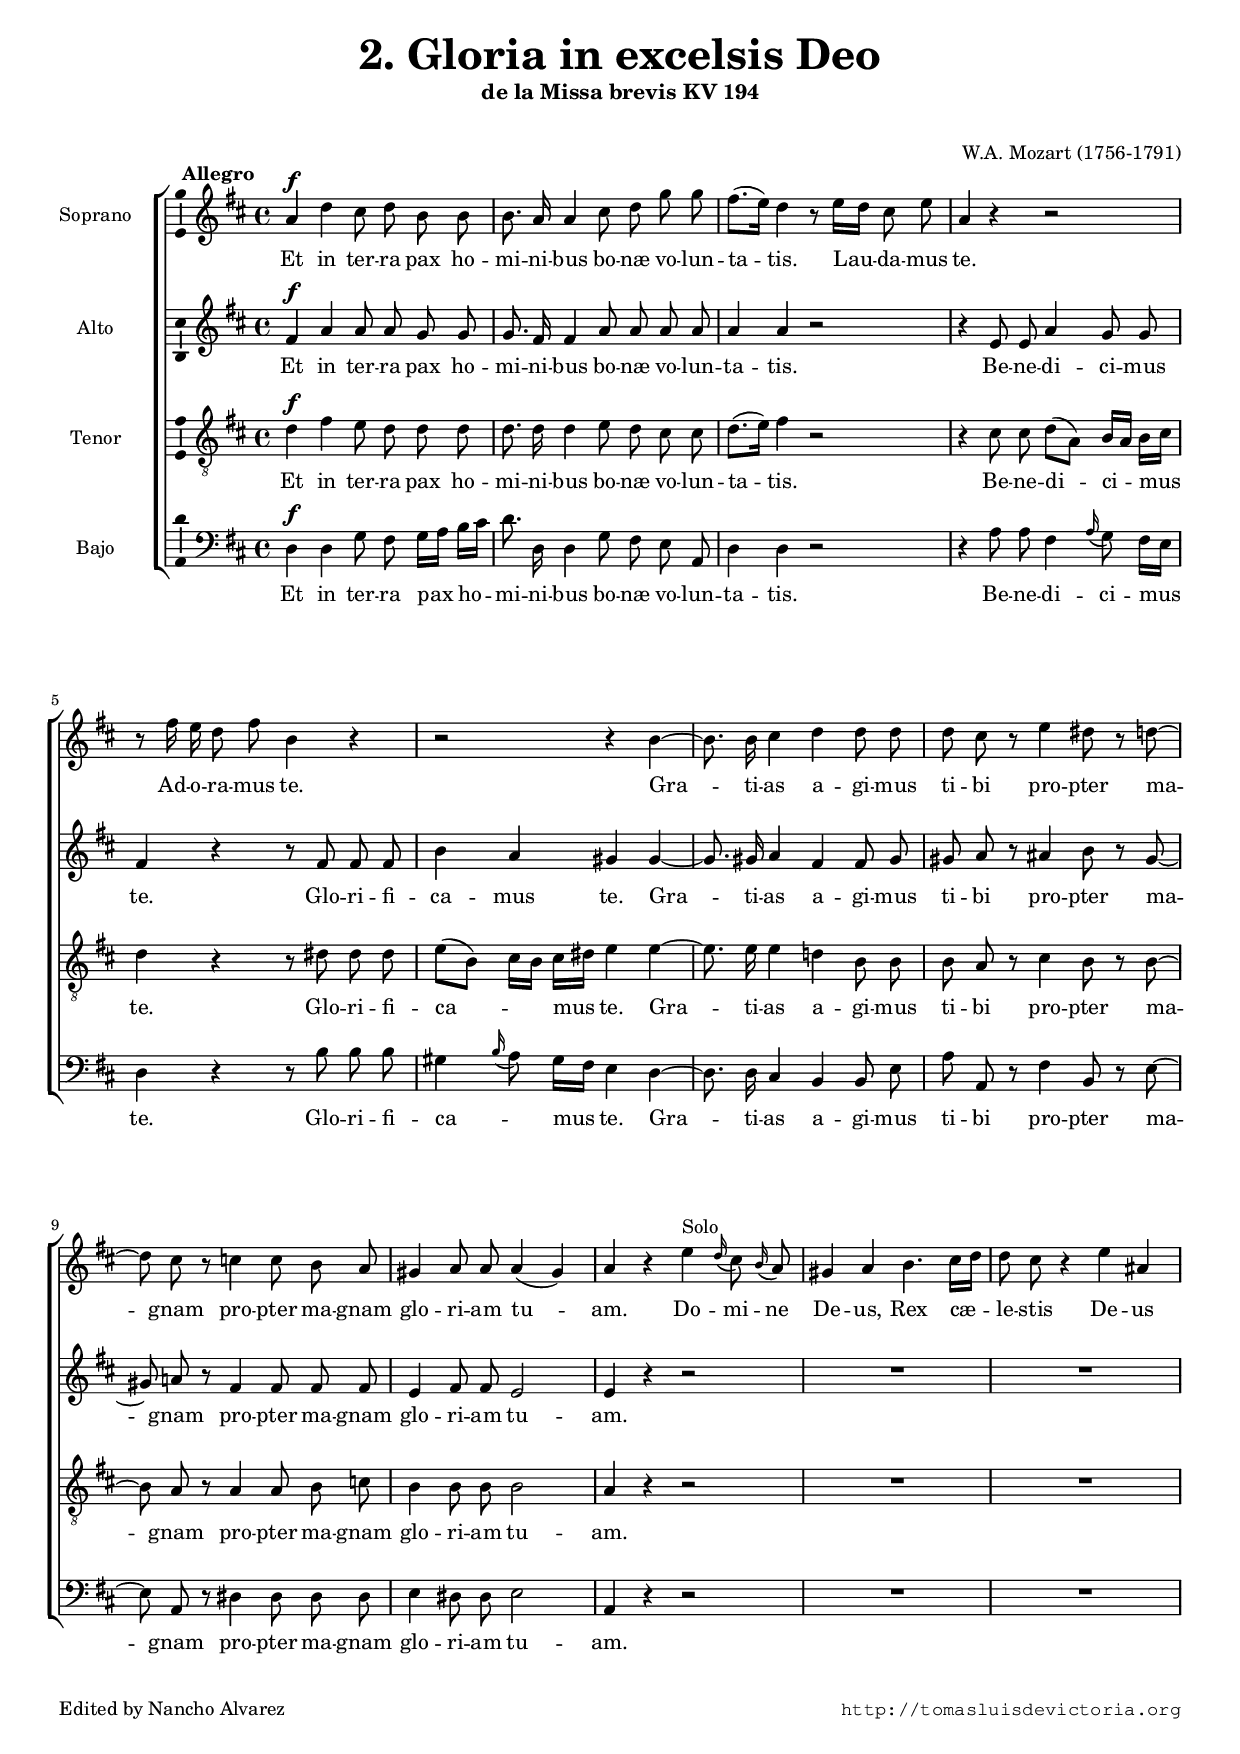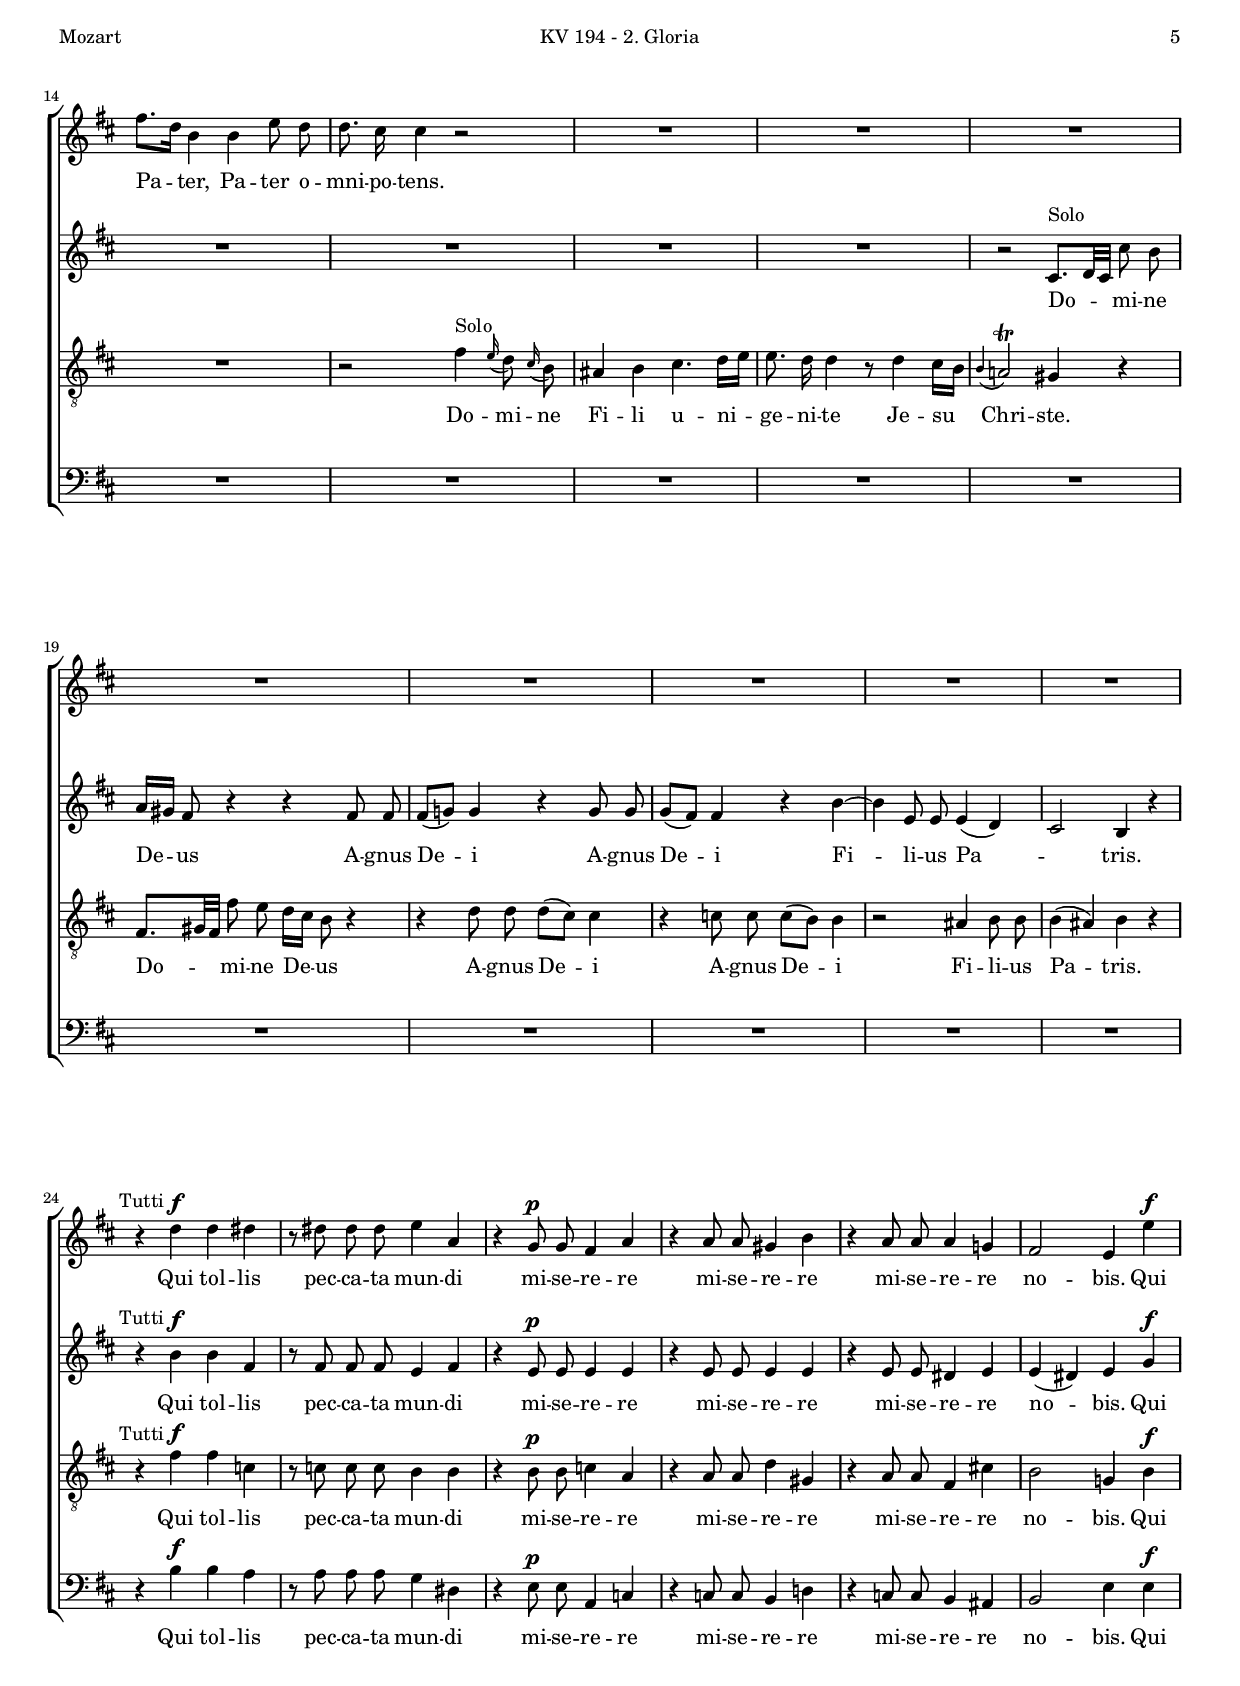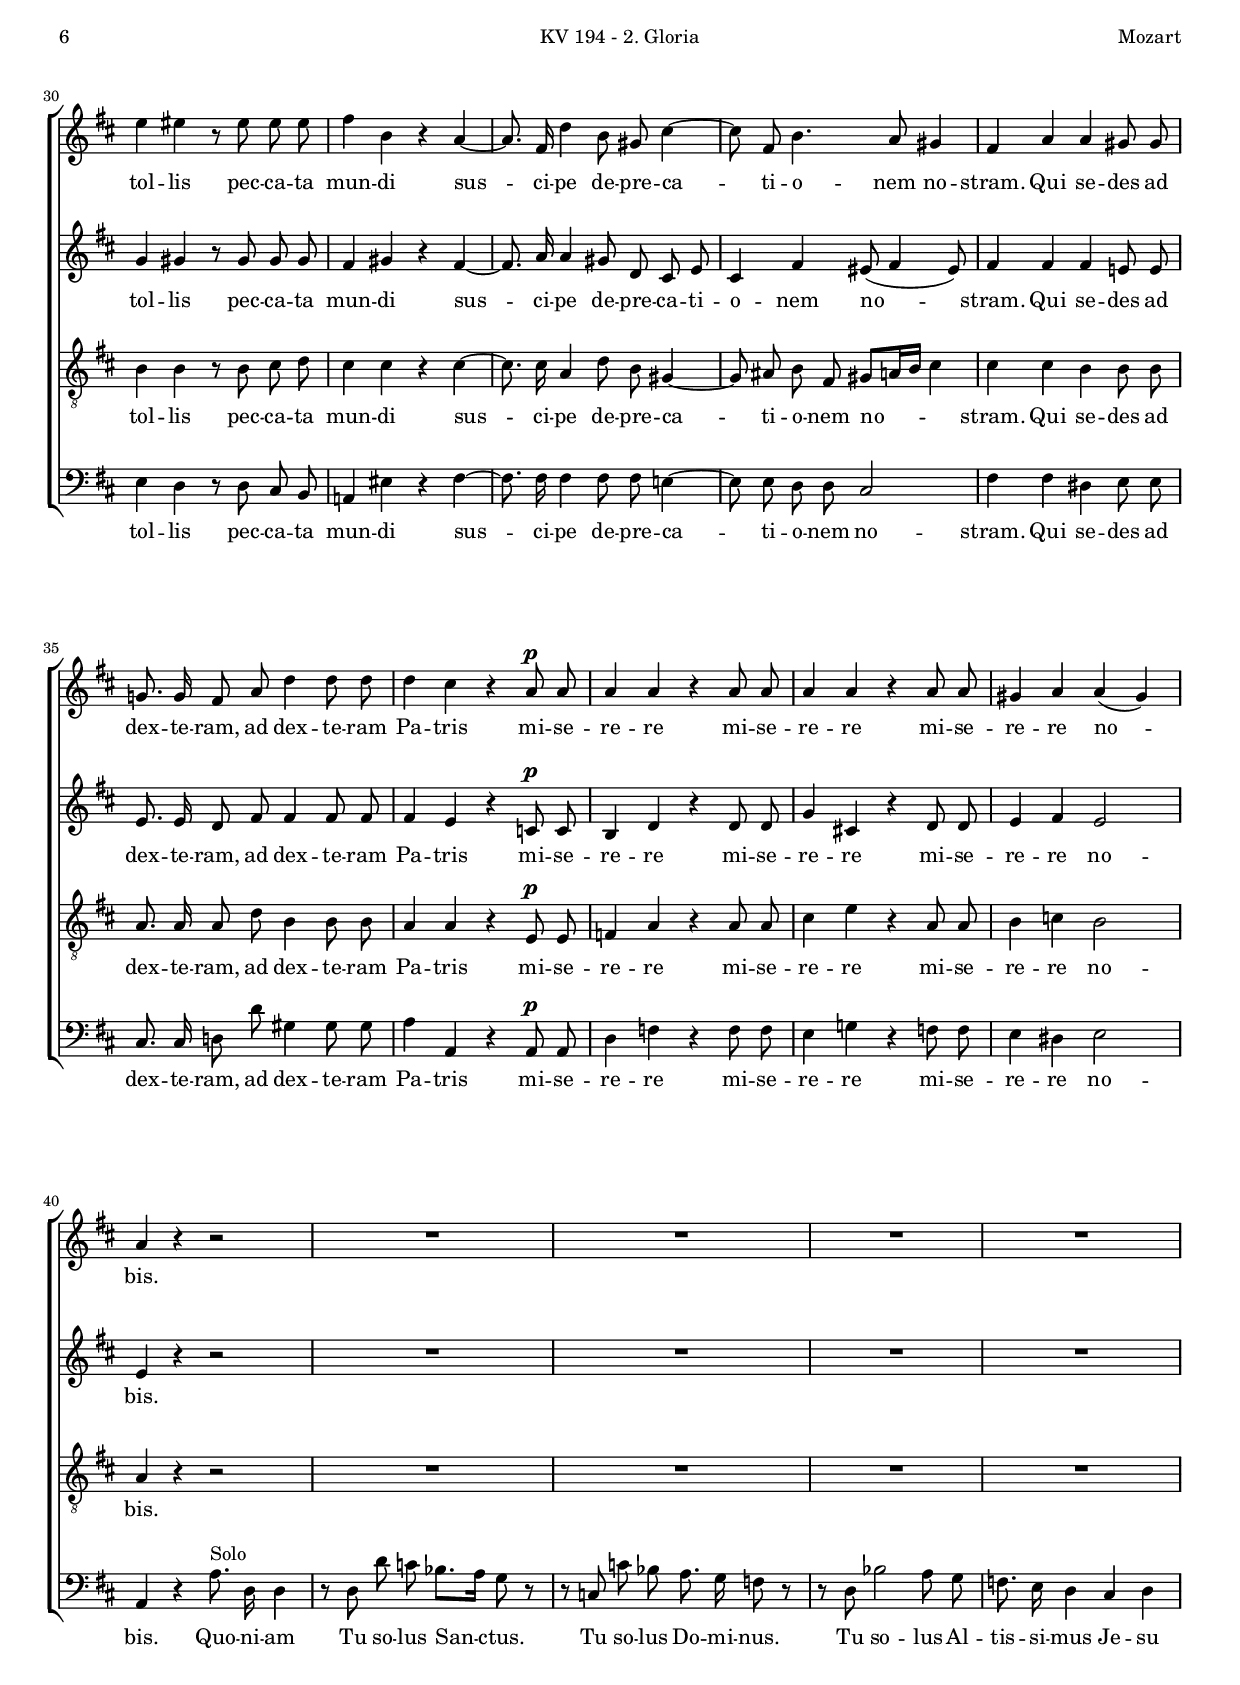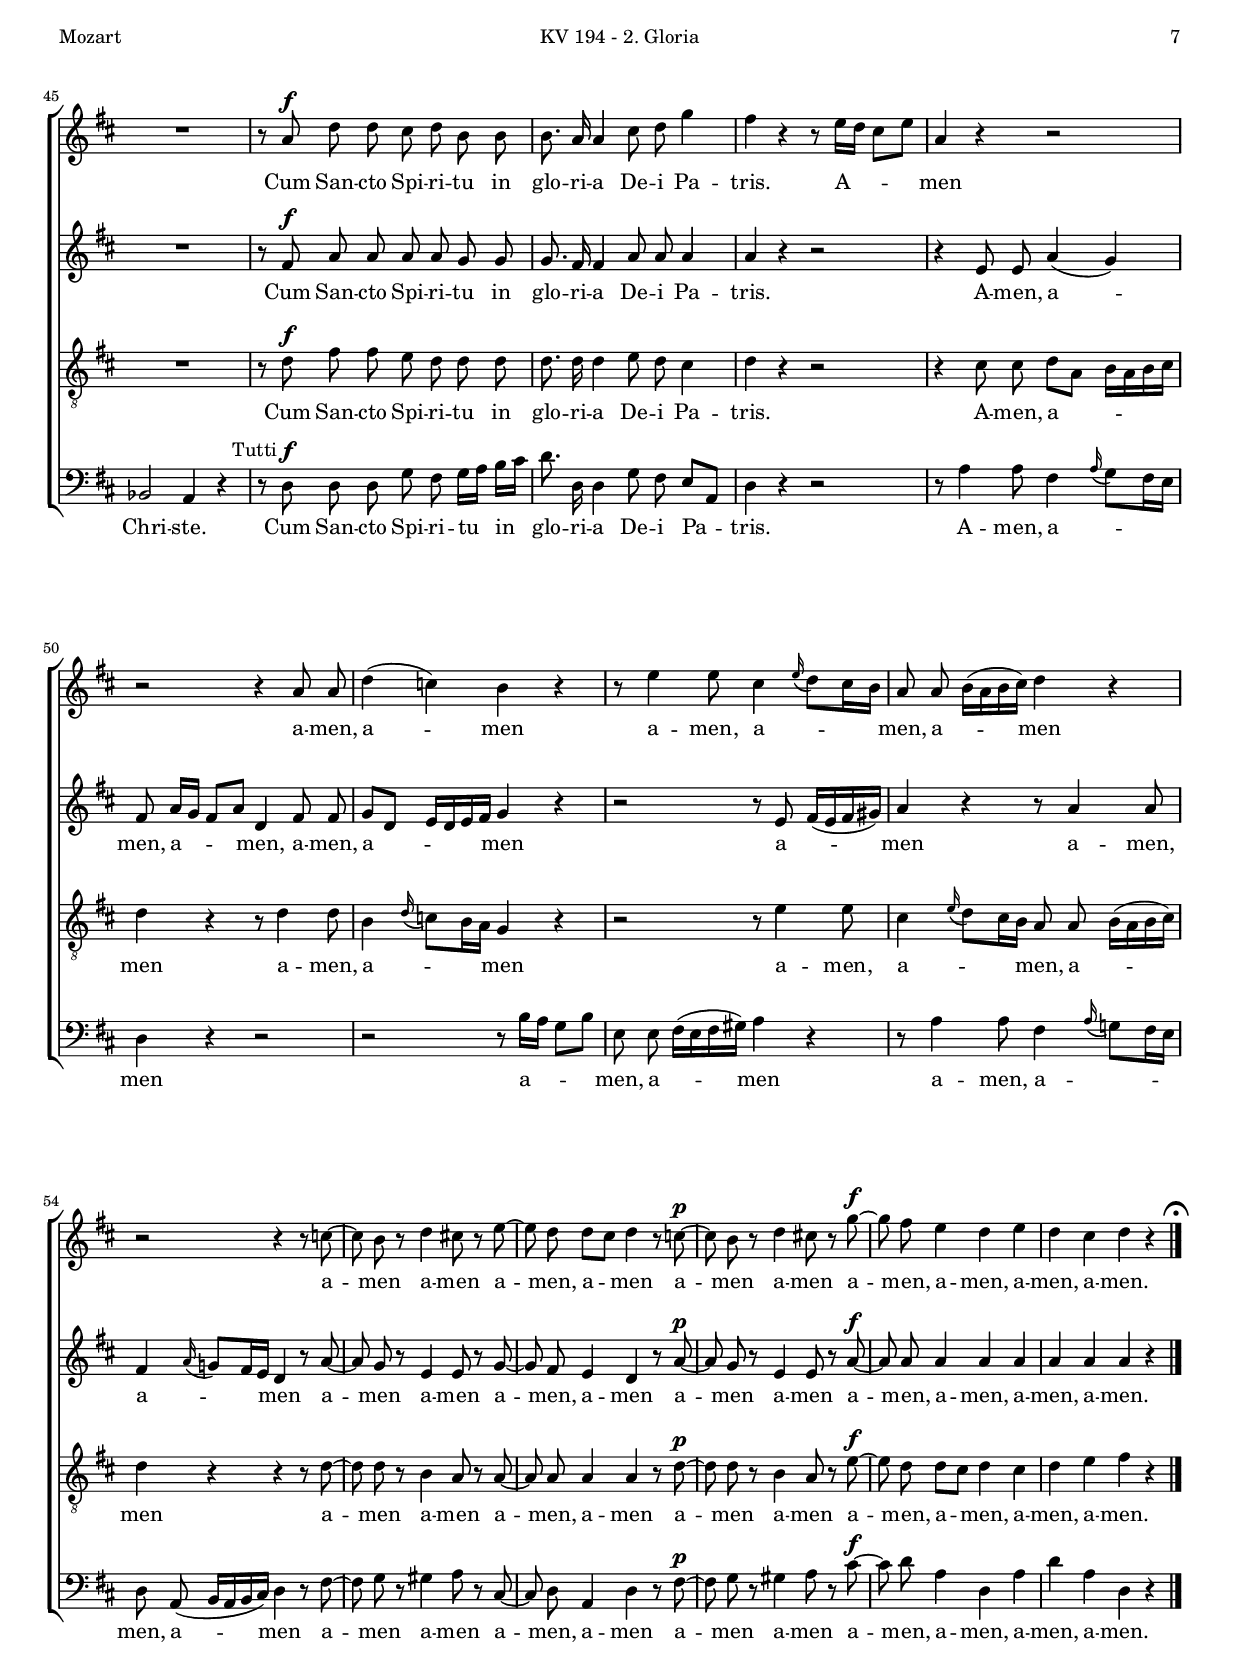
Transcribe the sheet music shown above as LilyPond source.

\version "2.18.0"

#(set-default-paper-size "a4")
#(set-global-staff-size 16.5)
#(ly:set-option 'point-and-click #f)
%mobile -s15.5 -i1.5

ss=\once \set suggestAccidentals = ##t
cresc=\markup{\italic "cresc."}
dim=\markup{\italic "dim."}
rit=\markup{\italic "rit."}
italicas=\override LyricText.font-shape = #'italic
rectas=\override LyricText.font-shape = #'upright


htitle="KV 194 - 2. Gloria"
hcomposer="Mozart"

\header {
	title=\markup{\fontsize #3 "2. Gloria in excelsis Deo" }
	subtitle=\markup{"de la Missa brevis KV 194"}
	subsubtitle = " "
        composer="W.A. Mozart (1756-1791)"
        pdfauthor=\composer
	%opus="(-)"
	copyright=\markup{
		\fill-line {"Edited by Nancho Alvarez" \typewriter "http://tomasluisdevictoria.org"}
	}
%	tagline=""
}

global={\key d \major \time 4/4 \skip 1*59 \bar "|."
	\override Score.RehearsalMark.break-visibility = #begin-of-line-invisible
	\mark \markup {\smaller \musicglyph #"scripts.ufermata" }
}


cantus=\relative c''{
	\override Score.MetronomeMark.X-offset = #2
	\tempo \markup{"Allegro"}
	a4^\f d cis8 d b b
	b8. a16 a4 cis8 d g g
	fis8.[( e16)] d4 r8 e16[ d] cis8 e
	a,4 r r2
	r8 fis'16 e d8 fis b,4 r
	r2 r4 b ~
	b8. b16 cis4 d d8 d
	d cis r e4 dis8 r d ~
	d cis r c4 c8 b a
	gis4 a8 a a4( gis)
	\override Score.TextScript.padding = #1.5
	a4 r e'4^\markup{"Solo"} \appoggiatura{d16} cis8 \appoggiatura{b16} a8
	gis4 a b4. cis16[ d] 
	d8 cis r4 e ais,
	fis'8.[ d16] b4 b e8 d
	d8. cis16 cis4 r2
	R1*8
	\once \override Score.TextScript.X-offset = #-2
	r4^\markup{Tutti} d^\f d dis
	r8 dis dis dis e4 a,
	r4 g8^\p g fis4 a
	r4 a8 a gis4 b
	r4 a8 a a4 g!
	fis2 e4 e'^\f
	e4 eis r8 eis eis eis
	fis4 b, r a ~
	a8. fis16 d'4 b8 gis cis4 ~
	cis8 fis, b4. a8 gis4
	fis a a gis8 gis
	g!8. g16 fis8 a d4 d8 d
	d4 cis r4 a8^\p a
	a4 a r4 a8 a
	a4 a r a8 a
	gis4 a a( gis)
	a4 r r2
	R1*5
	r8 a^\f d d cis d b b
	b8. a16 a4 cis8 d g4
	fis4 r r8 e16[ d] cis8[ e]
	a,4 r r2
	r2 r4 a8 a
	d4( c) b4 r
	r8 e4 e8 cis4 \appoggiatura{e16} d8[ cis16 b]
	a8 a b16([ a b cis]) d4 r
	r2 r4 r8 c ~
	c b r d4 cis8 r e ~
	e d d[ cis] d4 r8 c^\p ~
	c b r d4 cis8 r g'^\f ~
	g fis e4 d e
	d cis d r
}

altus=\relative c'{
	fis4^\f a a8 a g g
	g8. fis16 fis4 a8 a a a
	a4 a r2
	r4 e8 e a4 g8 g
	fis4 r r8 fis fis fis
	b4 a gis gis ~
	gis8. gis16 a4 fis fis8 gis
	gis a r8 ais4 b8 r gis ~
	gis a! r fis4 fis8 fis fis
	e4 fis8 fis e2
	e4 r r2
	R1*6
	r2 cis8.^\markup{"Solo"}[ d32 cis] cis'8 b
	a16[ gis] fis8 r4 r fis8 fis
	fis[( g!]) g4 r g8 g
	g8[( fis)] fis4 r b ~
	b e,8 e e4( d)
	cis2 b4 r
	r4^\markup{"Tutti"} b'^\f b fis
	r8 fis fis fis e4 fis
	r4 e8^\p e e4 e
	r e8 e e4 e
	r e8 e dis4 e
	e4( dis) e g^\f
	g gis r8 gis gis gis
	fis4 gis r fis ~
	fis8. a16 a4 gis8 d cis e
	cis4 fis eis8( fis4 eis8)
	fis4 fis fis e!8 e
	e8. e16 d8 fis fis4 fis8 fis
	fis4 e r c8^\p c
	b4 d r d8 d
	g4 cis,! r d8 d
	e4 fis e2
	e4 r r2
	R1*5
	r8 fis^\f a a a a g g
	g8. fis16 fis4 a8 a a4
	a4 r r2
	r4 e8 e a4( g)
	fis8 a16[ g] fis8[ a] d,4 fis8 fis
	g8[ d] e16[ d e fis] g4 r
	r2 r8 e fis16[( e fis gis])
	a4 r r8 a4 a8
	fis4 \appoggiatura{a16} g!8[ fis16 e] d4 r8 a' ~
	a g r e4 e8 r g ~
	g fis e4 d r8 a'^\p ~
	a g r e4 e8 r8 a^\f ~
	a a a4 a a
	a a a r
}

tenor=\relative c'{
	d4^\f fis e8 d d d
	d8. d16 d4 e8 d cis cis
	d8.[( e16]) fis4 r2
	r4 cis8 cis d8[( a]) b16[ a] b[ cis]
	d4 r r8 dis dis dis
	e([ b]) cis16[ b] cis[ dis] e4 e ~
	e8. e16 e4 d! b8 b
	b a r cis4 b8 r b ~
	b a r a4 a8 b c
	b4 b8 b b2
	a4 r r2
	R1*3
	r2 
	\once \override TextScript.padding = #1.8
	 fis'4^\markup{"Solo"} \appoggiatura{e16} d8 \appoggiatura{cis16} b8
	ais4 b cis4. d16[ e]
	e8. d16 d4 r8 d4 cis16[ b]
	\appoggiatura{b4} a!2^\trill gis4 r
	fis8.[ gis32 fis] fis'8 e d16[ cis] b8 r4
	r4 d8 d d8[( cis]) cis4
	r4 c8 c c8[( b]) b4
	r2 ais4 b8 b
	b4( ais) b4 r
	r4^\markup{"Tutti"} fis'4^\f fis c
	r8 c c c b4 b
	r b8^\p b c4 a
	r4 a8 a d4 gis,
	r4 a8 a fis4 cis'!
	b2 g!4 b^\f
	b4 b r8 b cis d
	cis4 cis r cis ~
	cis8. cis16 a4 d8 b gis4 ~
	gis8 ais b fis gis8[ a16 b] cis4
	cis cis b b8 b
	a8. a16 a8 d b4 b8 b
	a4 a r e8^\p e 
	f4 a r a8 a
	cis4 e r a,8 a
	b4 c b2
	a4 r r2
	R1*5
	r8 d^\f fis fis e d d d
	d8. d16 d4 e8 d cis4 d r r2
	r4 cis8 cis d[ a] b16[ a b cis]
	d4 r r8 d4 d8
	b4 \appoggiatura{d16} c8[ b16 a] g4 r
	r2 r8 e'4 e8
	cis4 \appoggiatura{e16} d8[ cis16 b] a8 a b16[( a b cis])
	d4 r r r8 d ~
	d d r b4 a8 r a ~
	a a a4 a r8 d^\p ~
	d d r8b4 a8 r e'^\f ~
	e8 d d8[ cis] d4 cis
	d e fis r
}

bassus=\relative c{
	d4^\f d g8 fis g16[ a] b[ cis]
	d8. d,16 d4 g8 fis e a,
	d4 d r2
	r4 a'8 a fis4 \appoggiatura{a16} g8 fis16[ e]
	d4 r r8 b' b b
	gis4 \appoggiatura{b16} a8 gis16[ fis] e4 d ~
	d8. d16 cis4 b b8 e
	a a, r fis'4 b,8 r e ~
	e a, r dis4 dis8 dis dis
	e4 dis8 dis e2
	a,4 r r2
	R1*12
	r4 b'^\f b a
	r8 a a a g4 dis
	r4 e8^\p e a,4 c
	r4 c8 c b4 d!
	r4 c8 c b4 ais
	b2 e4 e^\f
	e4 d r8 d cis b
	a!4 eis' r fis ~
	fis8. fis16 fis4 fis8 fis e!4 ~
	e8 e d d cis2
	fis4 fis dis4 e8 e
	cis8. cis16 d!8 d' gis,4 gis8 gis
	a4 a, r a8^\p a
	d4 f r f8 f
	e4 g! r f8 f
	e4 dis e2
	a,4 r a'8.^\markup{"Solo"} d,16 d4
	r8 d d' c bes8.[ a16] g8 r
	r c, c' bes a8. g16 f8 r
	r d bes'2 a8 g
	f8. e16 d4 cis d
	bes2 a4 r
	\once \override Score.TextScript.X-offset = #-3
	\once \override Score.TextScript.padding = #1.5
	r8^\markup{"Tutti"} d8^\f d d g fis g16[ a] b[ cis]
	d8. d,16 d4 g8 fis e[ a,]
	d4 r r2
	r8 a'4 a8 fis4 \appoggiatura{a16} g8[ fis16 e]
	d4 r r2
	r2 r8 b'16[ a] g8[ b]
	e,8 e fis16[( e fis gis]) a4 r
	r8 a4 a8 fis4 \appoggiatura{a16} g!8[ fis16 e]
	d8 a( b16[ a b cis]) d4 r8 fis ~
	fis g r8 gis4 a8 r cis, ~
	cis d a4 d r8 fis^\p ~
	fis g r gis4 a8 r cis^\f ~
	cis d a4 d, a' 
	d a d, r
}


textocantus=\lyricmode{
Et in ter -- ra pax ho -- mi -- ni -- bus bo -- næ vo -- lun -- ta -- tis.
Lau -- da -- mus te.
Ad -- o -- ra -- mus te.
Gra -- ti -- as a -- gi -- mus ti -- bi
pro -- pter ma -- gnam 
pro -- pter ma -- gnam glo -- ri -- am tu -- am.
Do -- mi -- ne  De -- us,
Rex cæ -- le -- stis
De -- us Pa -- ter, Pa -- ter o -- mni -- po -- tens.
Qui tol -- lis pec -- ca -- ta mun -- di
mi -- se -- re -- re
mi -- se -- re -- re
mi -- se -- re -- re no -- bis.
Qui tol -- lis pec -- ca -- ta mun -- di
sus -- ci -- pe de -- pre -- ca -- ti -- o -- nem no -- stram.
Qui se -- des ad dex -- te -- ram,
ad dex -- te -- ram Pa -- tris
mi -- se -- re -- re
mi -- se -- re -- re
mi -- se -- re -- re no -- bis.
Cum San -- cto Spi -- ri -- tu in glo -- ri -- a De -- i Pa -- tris.
A -- _ men
a -- men, a -- men
a -- men,
a -- _ men,
a -- _ men
a -- men
a -- men
a -- men,
a -- men
a -- men
a -- men
a -- men,
a -- men,
a -- men,
a -- men.
}

textoaltus=\lyricmode{
Et in ter -- ra pax ho -- mi -- ni -- bus bo -- næ vo -- lun -- ta -- tis.
Be -- ne -- di -- ci -- mus te.
Glo -- ri -- fi -- ca -- mus te.
Gra -- ti -- as a -- gi -- mus ti -- bi
pro -- pter
ma -- gnam
pro -- pter ma -- gnam glo -- ri -- am tu -- am.
Do -- mi -- ne De -- us
A -- gnus De -- i
A -- gnus De -- i
Fi -- li -- us Pa -- _ tris.
Qui tol -- lis pec -- ca -- ta mun -- di
mi -- se -- re -- re
mi -- se -- re -- re
mi -- se -- re -- re no -- bis.
Qui tol -- lis
pec -- ca -- ta mun -- di
sus -- ci -- pe de -- pre -- ca -- ti -- o -- nem no -- stram.
Qui se -- des ad dex -- te -- ram,
ad dex -- te -- ram Pa -- tris
mi -- se -- re -- re
mi -- se -- re -- re
mi -- se -- re -- re no -- bis.
Cum San -- cto Spi -- ri -- tu in glo -- ri -- a De -- i Pa -- tris.
A -- men, a -- men,
a -- _ men,
a -- men,
a -- _ men
a -- _ men
a -- men,
a -- _ men
a -- men
a -- men
a -- men,
a -- men
a -- men
a -- men
a -- men,
a -- men,
a -- men,
a -- men.
}

textotenor=\lyricmode{
Et in ter -- ra pax ho -- mi -- ni -- bus bo -- næ vo -- lun -- ta -- tis.
Be -- ne -- di -- ci -- mus te.
Glo -- ri -- fi -- ca -- _ mus te.
Gra -- ti -- as a -- gi -- mus ti -- bi
pro -- pter ma -- gnam
pro -- pter ma -- gnam glo -- ri -- am tu -- am.
Do -- mi -- ne Fi -- li u -- ni -- ge -- ni -- te
Je -- su Chri -- ste.
Do -- mi -- ne De -- us
A -- gnus De -- i
A -- gnus De -- i
Fi -- li -- us Pa -- tris.
Qui tol -- lis pec -- ca -- ta mun -- di
mi -- se -- re -- re
mi -- se -- re -- re
mi -- se -- re -- re no -- bis.
Qui tol -- lis
pec -- ca -- ta mun -- di
sus -- ci -- pe de -- pre -- ca -- ti -- o -- nem no -- _ stram.
Qui se -- des ad dex -- te -- ram,
ad dex -- te -- ram Pa -- tris
mi -- se -- re -- re
mi -- se -- re -- re
mi -- se -- re -- re no -- bis.
Cum San -- cto Spi -- ri -- tu in glo -- ri -- a De -- i Pa -- tris.
A -- men,
a -- _ men
a -- men,
a -- _ men
a -- men,
a -- _ men,
a -- _ men
a -- men
a -- men
a -- men,
a -- men
a -- men
a -- men
a -- men,
a -- men,
a -- men,
a -- men.
}

textobassus=\lyricmode{
Et in ter -- ra pax ho -- mi -- ni -- bus bo -- næ vo -- lun -- ta -- tis.
Be -- ne -- di -- ci -- mus te.
Glo -- ri -- fi -- ca -- _ mus te.
Gra -- ti -- as a -- gi -- mus ti -- bi
pro -- pter ma -- gnam
pro -- pter ma -- gnam glo -- ri -- am tu -- am.
Qui tol -- lis pec -- ca -- ta mun -- di
mi -- se -- re -- re
mi -- se -- re -- re
mi -- se -- re -- re
no -- bis.
Qui tol -- lis pec -- ca -- ta mun -- di
sus -- ci -- pe de -- pre -- ca -- ti -- o -- nem no -- stram.
Qui se -- des ad dex -- te -- ram,
ad dex -- te -- ram Pa -- tris
mi -- se -- re -- re
mi -- se -- re -- re
mi -- se -- re -- re no -- bis.
Quo -- ni -- am
Tu so -- lus San -- ctus.
Tu so -- lus Do -- mi -- nus.
Tu so -- lus Al -- tis -- si -- mus Je -- su Chri -- ste.
Cum San -- cto Spi -- ri -- tu in glo -- ri -- a De -- i Pa -- tris.
A -- men, a -- _ men
a -- _ men,
a -- _ men
a -- men,
a -- _ men,
a -- men
a -- men
a -- men
a -- men, a -- men
a -- men
a -- men
a -- men,
a -- men,
a -- men, 
a -- men.
}


violin=\relative c''{
	\set autoBeaming = ##t
	<a a'>4-\f d cis8 d <b d,>8 <b d,>
	<b d,>4 <a d,>16 a' fis d cis8 d g g
	fis8.( e16) d8 fis, e4 r
	r8 a-! cis16( a) e'( cis) a'8 fis16 d b8 g'
	fis4 r r8 b,-! dis16( b) fis'( dis)
	b'8 gis16 e cis8 a' gis4 <b, e,>8 <b e,>
	<b e,>4 <cis e,> d8 d d d
	d cis( a') r r dis,( b') r
	r cis,( a') r c, c b a
	gis8 gis a a a a gis gis
	a8[ a32( gis a b)] cis!8[ cis32( b cis d)] e8 e-\p e e
	gis, gis a a b8 b4 cis16 d
	d8( cis) cis16(^\trill b cis d) e8 e ais, ais
	fis' fis b, b b b e d
	d8 d cis( d16 e) fis8 fis fis fis
	ais, ais b b cis cis4 d16 e
	e8 e d d d d4 cis16 b
	b8( a!) a-! a-! gis cis4 b8
	a16 gis fis8 r4 r8 fis' fis fis
	fis( g) g4 r8 g g g
	g( fis) fis4 r8 b b b
	b( e,) e-! e-! e e d d
	cis cis cis cis b b,-\f-! d-! fis-!
	b4 d d dis
	r8 dis dis dis e4 <a, b,>
	r8 e'(-\p dis e fis e) r e-!
	e-! e( dis e f e) r e-!
	e( a,) a-! a-! a a g g
	fis fis fis fis e4 e'-\f
	e4 eis r8 eis eis eis
	fis4 b, a8 a' a a
	a a a a gis gis gis gis
	gis cis, fis fis eis fis4( eis8)
	fis4 a8 a a4 gis8 gis
	g!8. g16 fis8 fis fis fis fis fis
	fis4 e r8 a,( gis a
	b a) r a-! a-! a( gis a
	bes a) r a a( d) d-! d-!
	d d c c b! b b b
	a8 c^\f-! fis-! g-! a-! d,,-\p-! a'-! bes-!
	c2 r8 bes-\f-! e-! f-!
	g2 r8 a,-! d-! e-!
	f4 r8 bes,-\p bes bes a g
	f f f f a a a a
	d8( f e d) cis a16-\f b! a g! fis e
	<a' a, d,>4 d,4 cis8 d <b d,> <b d,>
	<b d,>4
	<a d,>16 a' fis d cis8 d g g
	fis8.( e16) d8 fis, e4 r
	r8 a-! cis16( a) e'( cis) a'8 fis16 d b8 g'
	fis8 a,16 g fis8 a d,4 r
	r8 d' e16 d e fis g4 r
	r8 e e e cis4 \appoggiatura{e16} d8 cis16 b
	a8 a b16 a b cis d8 a' a a
	fis4 \appoggiatura{a16} g8 fis16 e d8-! fis( a) r
	r d,( b') r r e,( g) g ~
	g8 fis e4 d8 fis8(-\p a) r
	r d,( b') r r e,-\f( g) g ~
	g8 fis e4 d <e a,>
	<fis a, d,> <cis' a,> <d a, d,> r4
}

violindos=\relative c''{
	\set autoBeaming = ##t
	<fis a,>-\f <a, fis> <a e>8 <a d,> g g
	g4 fis e8 d cis cis
	d8.( e16) fis8 d cis e'16 d cis8 e
	a,4 r r8 a b16 a b cis
	d8 fis16 e d8 fis b,4 r
	r8 b cis16 b cis dis e4 gis,8 gis 
	gis4 a fis16 e d e fis8 gis
	gis a( cis) r r b( dis) r
	r a( cis) r fis, fis fis <fis b,>
	<e b> <e b> <fis b,> <fis b,> <e b> <e b> <e d> <e d>
	<e cis>4
	a8[ a32( gis a b)] cis8 cis,-\p cis cis
	d d cis cis b b gis' a16 b
	b8( a) cis b ais ais cis, cis
	b d4 e16 fis g!8 fis ais b
	b8 b ais b16 cis d8 d, d d
	e e d d cis cis ais' b16 cis
	cis8 cis b16( cis b a!) gis8 gis gis gis
	gis( fis) fis-! fis-! eis4 gis
	cis,8 fis'4 e!8 d16 cis b8 r4
	r8 d d d d( cis) cis4 
	r8 c c c c( b) b4
	r8 b b b ais ais b b
	b b ais ais b b,-\f-! d-! fis-!
	b4 fis fis c'
	r8 c c c b4 fis
	r8 e(-\p dis e fis e) r e-!
	e-! e( dis e f e) r e-!
	e e e e dis dis e e
	e e dis dis e4 <b' g>-\f
	<b g> <b gis> r8 b cis d
	cis4 <gis cis,> fis8 cis' cis cis
	cis cis d d b b cis cis
	cis ais b b b a gis4
	fis4 cis'8 cis fis4 b,8 b
	e8. e16 a,8 a d8 d d d
	d4 cis r8 a,(-\p gis a
	b a) r8 a-! a-! a( gis a
	bes a) r a a( a') a-! a-!
	gis gis a a a a gis gis
	a a-\f-! c-! bes-! a-! d,-\p fis-! g-!
	a2 r8 d,-\f-! bes'-! a-!
	bes2 r8 c,-! a'-! g-!
	f4 r8 f-\p e e e e
	a, a a a e' e f f
	f( d gis, gis') a8 a16-\f b! a g fis e
	<fis' a, d,>4 <a, fis> <a e>8 <a d,> g g
	g4 fis e8 d cis cis
	d8.( e16) fis8 d cis e'16 d cis8 e
	a,4 r4 r8 a b16 a b cis
	d4 r4 r8 d,-! fis16( d) a'( fis)
	d'8 b16 g e8 c' b4 r8 b16 a
	gis8 b e,4 r8 e e e
	cis4 \appoggiatura{e16} d8 cis16 b a8 a' b16 a b cis
	d4 r r8 a( fis') r
	r b,( g') r r cis,( e) e ~
	e d4 cis8 d a(-\p fis') r
	r b,( g') r r cis,-\f( e) <e a,> ~
	<e a,> d4 cis8 d4 <cis e,> 
	<d d,> <g a,> <fis a, d,> r
}

cello=\relative c{
	\set autoBeaming = ##t
	d4 d g8 fis g16 a b cis
	d4 d, g8 fis e a,
	d4 d16 e fis g a8 r r4
	r8 a8 a a fis4 \appoggiatura{a16} g8 fis16 e
	d8 r r4 r8 b' b b
	gis4 \appoggiatura{b16} a8 gis16 fis e4 d8 d
	d4 cis b8 b b e
	a a,r fis'4 b,8 r e ~
	e a, r dis dis dis dis dis
	e8 e dis dis e e e e
	a,4 r a'8 a a a
	b b a a gis gis e e
	a a a g fis fis fis e
	d d g fis e d cis b
	fis' fis fis16 e d cis b8 b' b b 
	cis cis b b ais ais fis fis
	b b b16 a! gis fis eis8 eis eis eis
	fis fis bis, bis cis4 eis4
	fis ais b8 b b b
	b b b b b( ais) ais-! ais-!
	ais( a) a-! a-! a( gis) gis-! gis-!
	g8 g g g fis fis eis eis
	fis fis fis fis b, b-\f-! d-! fis-!
	b4 b b a
	r8 a a a g4 dis
	e2-\p a,4 c
	r c b d
	cis8 cis c c b b ais ais
	b b b b e4 e-\f
	e4 d r8 d cis b
	a!4 eis' fis8 fis fis fis
	fis fis fis fis fis fis e! e
	e e d d cis cis cis cis
	fis4 fis dis e
	cis4 d!8 d' gis,8 gis gis gis
	a4 a, a'2-\p
	d,4 f r f
	e g fis8 fis f f
	e e dis dis e e e e
	a, a-\f a' g fis4 r
	r8 a-\p fis d g g-\f g f
	e4 r r8 f-\f f e
	d4 r8 d-\p cis! cis cis cis
	d d d d cis cis d d
	bes bes bes bes a a'16-\f-! b-! a-! g!-! fis!-! e-!
	d4 d g8 fis g16 a b cis
	d4 d, g8 fis e a,
	d4 d16 e fis g a8 r r4
	r8 a a a fis4 \appoggiatura{a16} g8 fis16 e
	d8 r r4 r8 d'-! d-! d-!
	b4 \appoggiatura{d16} c8 b16 a g8 b16-! a-! g8-! b-!
	e,8 e fis16( e fis gis) a4 r
	r8 a a a fis4 \appoggiatura{a16} g8 fis16 e
	d8 a( b16 a b cis) d4 r8 fis ~
	fis g r8 gis4 a8 r cis, ~
	cis d a4 d r8 fis-\p ~
	fis g r8 gis4 a8 r cis-\f ~
	cis d a a, d4 a'
	d a d, r
}


\score {
%<<
\new ChoirStaff<<

	\new Staff <<\global
	\new Voice="v1" {
		\set Staff.instrumentName="Soprano " 
		\clef "treble"
		\cantus }
	\new Lyrics \lyricsto "v1" {\textocantus }
	>>

	
	\new Staff << \global
	\new Voice="v2" {
		\set Staff.instrumentName="Alto "
		\clef "treble" 
		\altus}
	\new Lyrics \lyricsto "v2" {\textoaltus }
	>>

	
	\new Staff <<\global
	\new Voice="v3" {
		\set Staff.instrumentName="Tenor "
		\clef "G_8"
		\tenor }
	\new Lyrics \lyricsto "v3" {\textotenor }
	>>
	

	\new Staff <<\global
	\new Voice="v4" {
		\set Staff.instrumentName="Bajo "
		\clef "bass" 
		\bassus }
	\new Lyrics \lyricsto "v4" {\textobassus }
	>>
	
>>

%{
	\new Staff <<\global
	\new Voice="v5" {
		\set Staff.instrumentName="Violin I " 
		\clef "treble"
		\violin }
	>>
	
	\new Staff <<\global
	\new Voice="v6" {
		\set Staff.instrumentName="Violin II " 
		\clef "treble"
		\violindos }
	>>
	
	\new Staff <<\global
	\new Voice="v7" {
		\set Staff.instrumentName="Cello " 
		\clef "bass"
		\cello }
	>>
>>
%}

\layout{ 
	\context {\Lyrics 
		\override VerticalAxisGroup.staff-affinity = #UP
		\override VerticalAxisGroup.nonstaff-relatedstaff-spacing =
			#'((basic-distance . 0) (minimum-distance . 0) (padding . 1))
		\override LyricText.font-size = #1.2
		\override LyricHyphen.minimum-distance = #0.5
	}
	\context {\Score 
		tempoHideNote = ##t
		\override BarNumber.padding = #2 
	}
	\context {\Voice 
		%melismaBusyProperties = #'()
		autoBeaming = ##f
	}
	\context {\Staff 
                %\RemoveEmptyStaves
                %\override VerticalAxisGroup.remove-first = ##t
		\override VerticalAxisGroup.staff-staff-spacing =
			#'((basic-distance . 11) (minimum-distance . 0) (padding . 1))
		\consists Ambitus_engraver 
		\override LigatureBracket.padding = #1
	}
}

%\midi { \mtempo }

}


\paper{
	evenHeaderMarkup=\markup  \fill-line { \fromproperty #'page:page-number-string \htitle \hcomposer }
	oddHeaderMarkup= \markup  \fill-line { \on-the-fly #not-first-page \hcomposer \on-the-fly #not-first-page \htitle \on-the-fly #not-first-page \fromproperty #'page:page-number-string }
	%system-count=20
	%page-count = 8
	ragged-last-bottom = ##f
	indent=1.8\cm
	system-system-spacing =
	#'((basic-distance . 19) (minimum-distance . 0) (padding . 5))
	top-system-spacing = % header
	#'((basic-distance . 10) (minimum-distance . 0) (padding . 0))
	last-bottom-spacing = % footer
	#'((basic-distance . 12) (minimum-distance . 0) (padding . 0))


first-page-number=4
oddHeaderMarkup=\markup \fill-line {\hcomposer \htitle \fromproperty #'page:page-number-string }
evenHeaderMarkup=\markup \fill-line {\on-the-fly #not-first-page \fromproperty #'page:page-number-string \on-the-fly #not-first-page \htitle \on-the-fly #not-first-page \hcomposer }
}